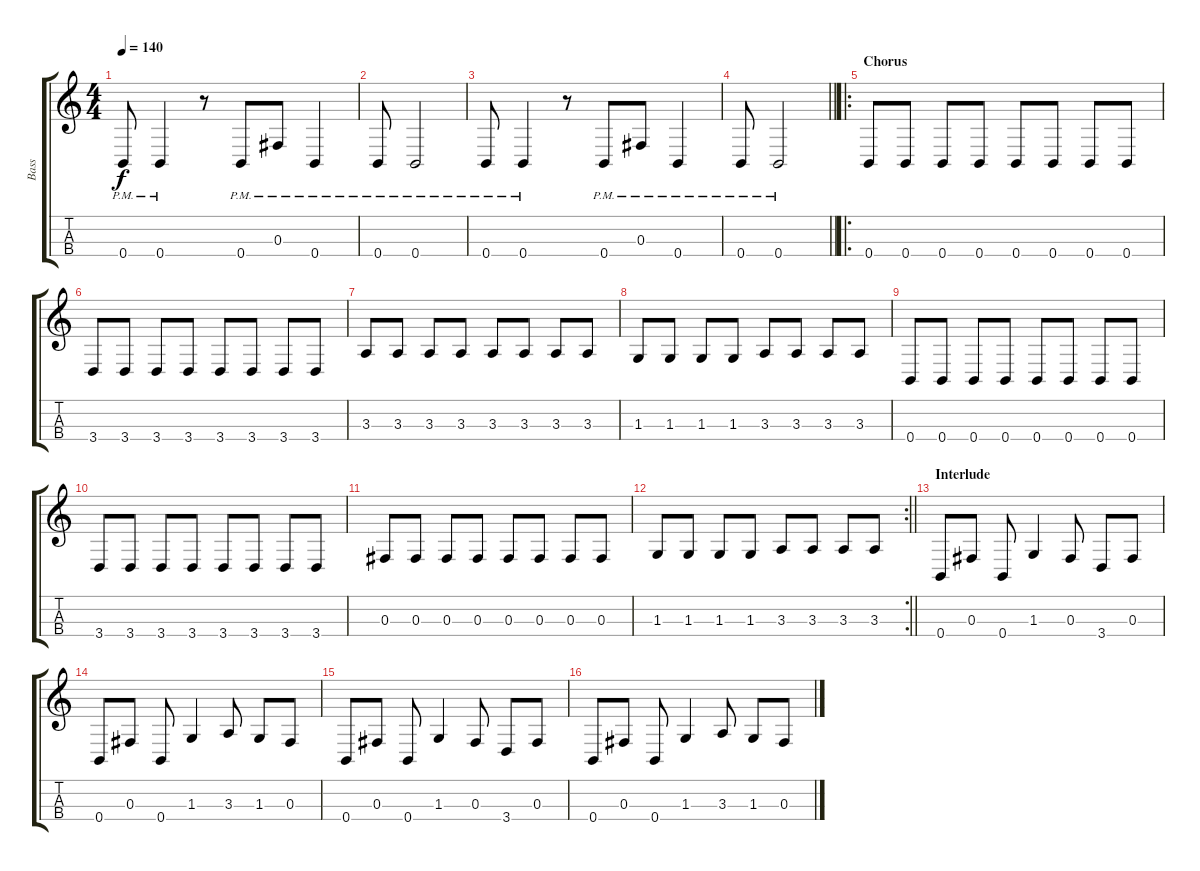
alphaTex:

\track ("Bass" "Bass") {instrument electricbasspick}
\staff {score tabs}
\tuning (E3 B2 Gb2 B1) {hide}
\ts (4 4)
\tempo 140
\clef g2
\ks c
0.4{pm}.8{dy f} 0.4{pm}.4 r.8 0.4{pm}.8 0.3{pm}.8 0.4{pm}.4 |
0.4{pm}.8 0.4{pm}.2 |
0.4{pm}.8 0.4{pm}.4 r.8 0.4{pm}.8 0.3{pm}.8 0.4{pm}.4 |
\barLineRight lightlight
0.4{pm}.8 0.4{pm}.2 |
\ro
\section ("" "Chorus")
0.4.8 0.4.8 0.4.8 0.4.8 0.4.8 0.4.8 0.4.8 0.4.8 |
3.4.8 3.4.8 3.4.8 3.4.8 3.4.8 3.4.8 3.4.8 3.4.8 |
3.3.8 3.3.8 3.3.8 3.3.8 3.3.8 3.3.8 3.3.8 3.3.8 |
1.3.8 1.3.8 1.3.8 1.3.8 3.3.8 3.3.8 3.3.8 3.3.8 |
0.4.8 0.4.8 0.4.8 0.4.8 0.4.8 0.4.8 0.4.8 0.4.8 |
3.4.8 3.4.8 3.4.8 3.4.8 3.4.8 3.4.8 3.4.8 3.4.8 |
0.3.8 0.3.8 0.3.8 0.3.8 0.3.8 0.3.8 0.3.8 0.3.8 |
\rc 2
\barLineRight lightlight
1.3.8 1.3.8 1.3.8 1.3.8 3.3.8 3.3.8 3.3.8 3.3.8 |
\section ("" "Interlude")
0.4.8 0.3.8 0.4.8 1.3.4 0.3.8 3.4.8 0.3.8 |
0.4.8 0.3.8 0.4.8 1.3.4 3.3.8 1.3.8 0.3.8 |
0.4.8 0.3.8 0.4.8 1.3.4 0.3.8 3.4.8 0.3.8 |
0.4.8 0.3.8 0.4.8 1.3.4 3.3.8 1.3.8 0.3.8
